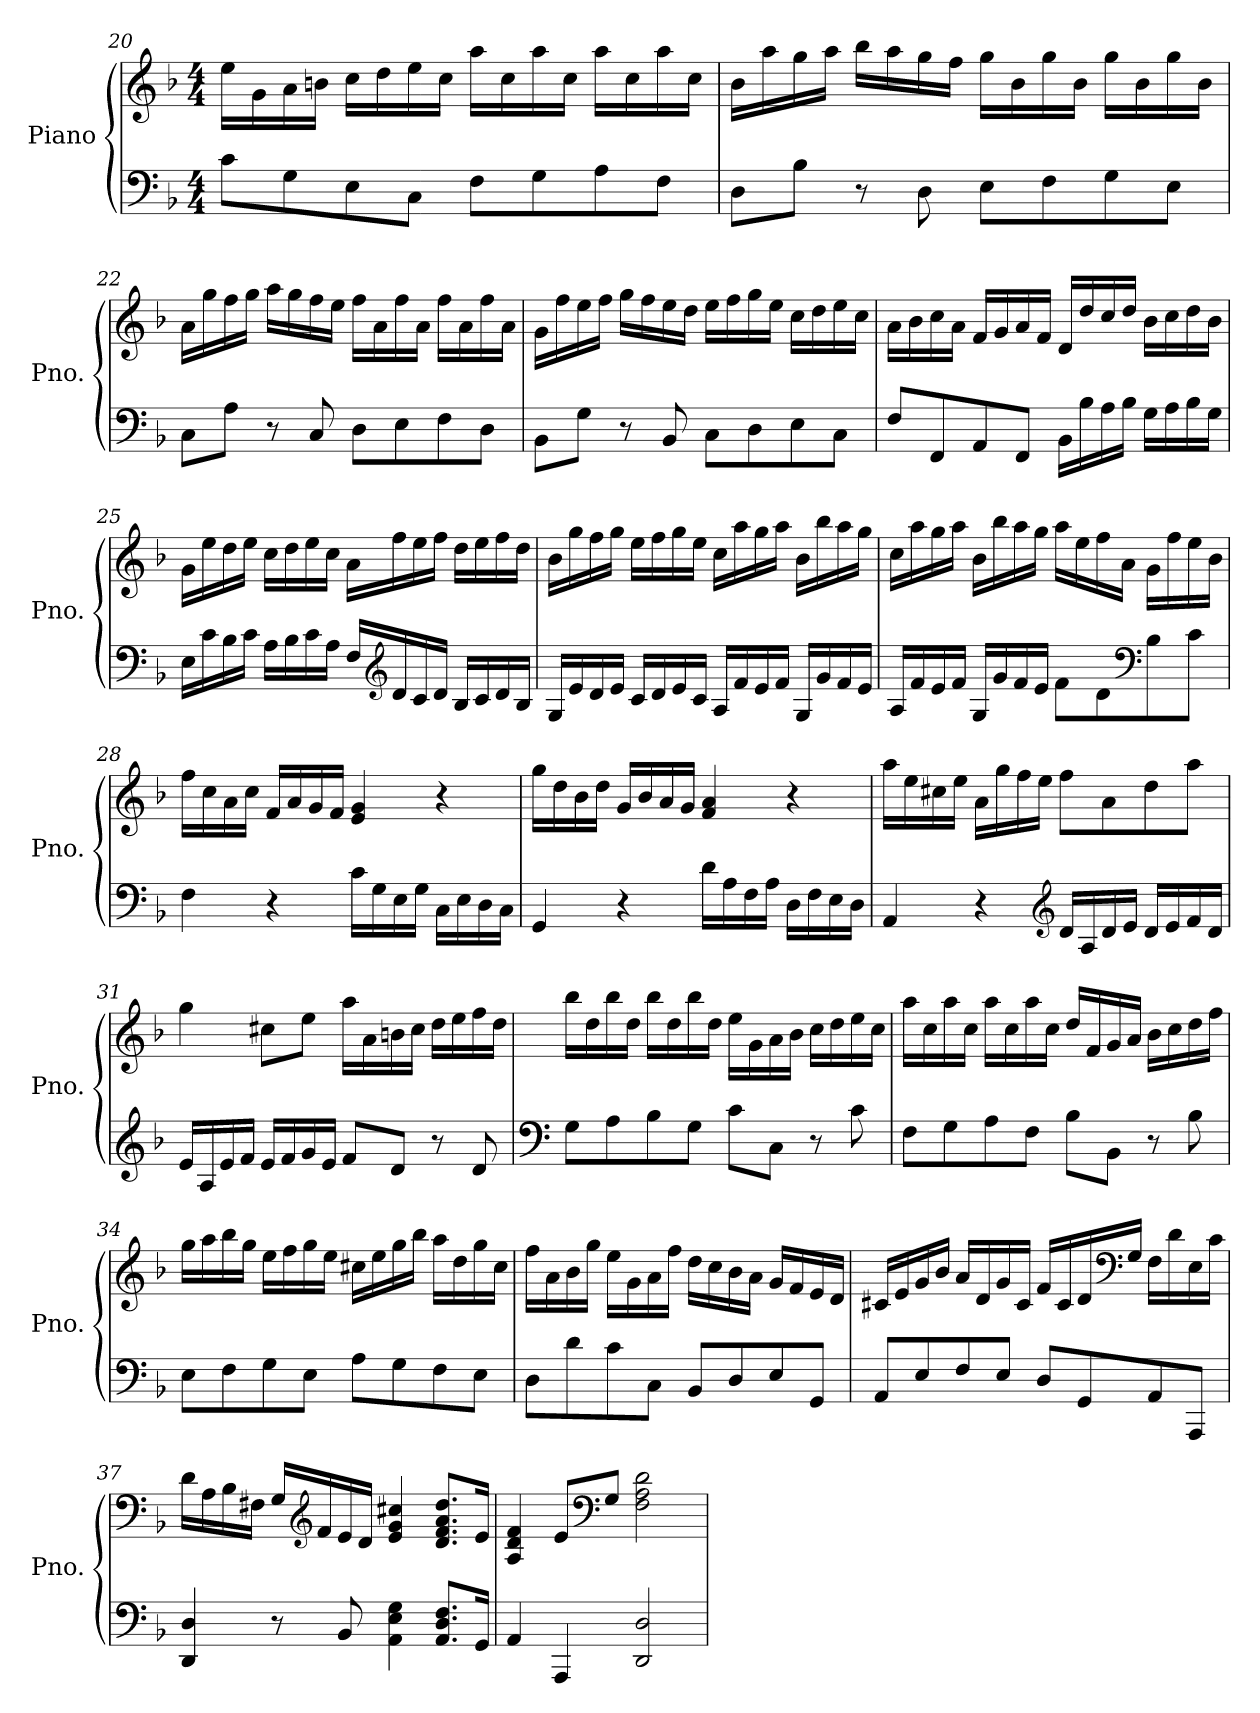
**kern	**kern
*part2	*part1
*staff2	*staff1
*I"Piano	*I"Piano
*I'Pno.	*I'Pno.
!!LO:LB:g=z
*clefF4	*clefG2
*k[b-]	*k[b-]
*M4/4	*M4/4
=20	=20
8c\L	16ee\LL
.	16g\
8G\	16a\
.	16bn\JJ
8E\	16cc\LL
.	16dd\
8C\J	16ee\
.	16cc\JJ
8F\L	16aa\LL
.	16cc\
8G\	16aa\
.	16cc\JJ
8A\	16aa\LL
.	16cc\
8F\J	16aa\
.	16cc\JJ
=21	=21
8D\L	16b-\LL
.	16aa\
8B-\J	16gg\
.	16aa\JJ
8r	16bb-\LL
.	16aa\
8D\	16gg\
.	16ff\JJ
8E\L	16gg\LL
.	16b-\
8F\	16gg\
.	16b-\JJ
8G\	16gg\LL
.	16b-\
8E\J	16gg\
.	16b-\JJ
!!LO:LB:g=z
=22	=22
8C\L	16a\LL
.	16gg\
8A\J	16ff\
.	16gg\JJ
8r	16aa\LL
.	16gg\
8C/	16ff\
.	16ee\JJ
8D\L	16ff\LL
.	16a\
8E\	16ff\
.	16a\JJ
8F\	16ff\LL
.	16a\
8D\J	16ff\
.	16a\JJ
=23	=23
8BB-\L	16g\LL
.	16ff\
8G\J	16ee\
.	16ff\JJ
8r	16gg\LL
.	16ff\
8BB-/	16ee\
.	16dd\JJ
8C\L	16ee\LL
.	16ff\
8D\	16gg\
.	16ee\JJ
8E\	16cc\LL
.	16dd\
8C\J	16ee\
.	16cc\JJ
!!LO:PB:g=z
=24	=24
8F/L	16a\LL
.	16b-\
8FF/	16cc\
.	16a\JJ
8AA/	16f/LL
.	16g/
8FF/J	16a/
.	16f/JJ
16BB-\LL	16d/LL
16B-\	16dd/
16A\	16cc/
16B-\JJ	16dd/JJ
16G\LL	16b-\LL
16A\	16cc\
16B-\	16dd\
16G\JJ	16b-\JJ
=25	=25
16E\LL	16g\LL
16c\	16ee\
16B-\	16dd\
16c\JJ	16ee\JJ
16A\LL	16cc\LL
16B-\	16dd\
16c\	16ee\
16A\JJ	16cc\JJ
16F/LL	16a\LL
*clefG2	*
16d/	16ff\
16c/	16ee\
16d/JJ	16ff\JJ
16B-/LL	16dd\LL
16c/	16ee\
16d/	16ff\
16B-/JJ	16dd\JJ
!!LO:LB:g=z
=26	=26
16G/LL	16b-\LL
16e/	16gg\
16d/	16ff\
16e/JJ	16gg\JJ
16c/LL	16ee\LL
16d/	16ff\
16e/	16gg\
16c/JJ	16ee\JJ
16A/LL	16cc\LL
16f/	16aa\
16e/	16gg\
16f/JJ	16aa\JJ
16G/LL	16b-\LL
16g/	16bb-\
16f/	16aa\
16e/JJ	16gg\JJ
=27	=27
16A/LL	16cc\LL
16f/	16aa\
16e/	16gg\
16f/JJ	16aa\JJ
16G/LL	16b-\LL
16g/	16bb-\
16f/	16aa\
16e/JJ	16gg\JJ
8f\L	16aa\LL
.	16ee\
8d\	16ff\
.	16a\JJ
*clefF4	*
8B-\	16g\LL
.	16ff\
8c\J	16ee\
.	16b-\JJ
!!LO:LB:g=z
=28	=28
4F\	16ff\LL
.	16cc\
.	16a\
.	16cc\JJ
4r	16f/LL
.	16a/
.	16g/
.	16f/JJ
16c\LL	4e/ 4g/
16G\	.
16E\	.
16G\JJ	.
16C\LL	4r
16E\	.
16D\	.
16C\JJ	.
=29	=29
4GG/	16gg\LL
.	16dd\
.	16b-\
.	16dd\JJ
4r	16g/LL
.	16b-/
.	16a/
.	16g/JJ
16d\LL	4f/ 4a/
16A\	.
16F\	.
16A\JJ	.
16D\LL	4r
16F\	.
16E\	.
16D\JJ	.
!!LO:LB:g=z
=30	=30
4AA/	16aa\LL
.	16ee\
.	16cc#X\
.	16ee\JJ
4r	16a\LL
.	16gg\
.	16ff\
.	16ee\JJ
*clefG2	*
16d/LL	8ff\L
16A/	.
16d/	8a\
16e/JJ	.
16d/LL	8dd\
16e/	.
16f/	8aa\J
16d/JJ	.
=31	=31
16e/LL	4gg\
16A/	.
16e/	.
16f/JJ	.
16e/LL	8cc#X\L
16f/	.
16g/	8ee\J
16e/JJ	.
8f/L	16aa\LL
.	16a\
8d/J	16bn\
.	16cc#\JJ
8r	16dd\LL
.	16ee\
8d/	16ff\
.	16dd\JJ
!!LO:LB:g=z
=32	=32
*clefF4	*
8G\L	16bb-\LL
.	16dd\
8A\	16bb-\
.	16dd\JJ
8B-\	16bb-\LL
.	16dd\
8G\J	16bb-\
.	16dd\JJ
8c\L	16ee\LL
.	16g\
8C\J	16a\
.	16b-\JJ
8r	16cc\LL
.	16dd\
8c\	16ee\
.	16cc\JJ
=33	=33
8F\L	16aa\LL
.	16cc\
8G\	16aa\
.	16cc\JJ
8A\	16aa\LL
.	16cc\
8F\J	16aa\
.	16cc\JJ
8B-\L	16dd/LL
.	16f/
8BB-\J	16g/
.	16a/JJ
8r	16b-\LL
.	16cc\
8B-\	16dd\
.	16ff\JJ
!!LO:LB:g=z
=34	=34
8E\L	16gg\LL
.	16aa\
8F\	16bb-\
.	16gg\JJ
8G\	16ee\LL
.	16ff\
8E\J	16gg\
.	16ee\JJ
8A\L	16cc#X\LL
.	16ee\
8G\	16gg\
.	16bb-\JJ
8F\	16aa\LL
.	16dd\
8E\J	16gg\
.	16cc#\JJ
=35	=35
8D\L	16ff\LL
.	16a\
8d\	16b-\
.	16gg\JJ
8c\	16ee\LL
.	16g\
8C\J	16a\
.	16ff\JJ
8BB-/L	16dd\LL
.	16cc\
8D/	16b-\
.	16a\JJ
8E/	16g/LL
.	16f/
8GG/J	16e/
.	16d/JJ
!!LO:PB:g=z
=36	=36
8AA/L	16c#X/LL
.	16e/
8E/	16g/
.	16b-/JJ
8F/	16a/LL
.	16d/
8E/J	16g/
.	16c#/JJ
8D/L	16f/LL
.	16c#/
8GG/	16d/
*	*clefF4
.	16G/JJ
8AA/	16F\LL
.	16d\
8AAA/J	16E\
.	16c#\JJ
=37	=37
4DD/ 4D/	16d\LL
.	16A\
.	16B-\
.	16F#X\JJ
8r	16G/LL
*	*clefG2
.	16f/
8BB-/	16e/
.	16d/JJ
4AA\ 4E\ 4G\	4e/ 4g/ 4cc#X/
8.AA/ 8.D/ 8.F/L	8.d/ 8.f/ 8.a/ 8.dd/L
16GG/Jk	16e/Jk
=38	=38
4AA/	4A/ 4d/ 4f/
4AAA/	8e/L
*	*clefF4
.	8G/J
2DD/ 2D/	2F\ 2A\ 2d\
=	=
*-	*-
